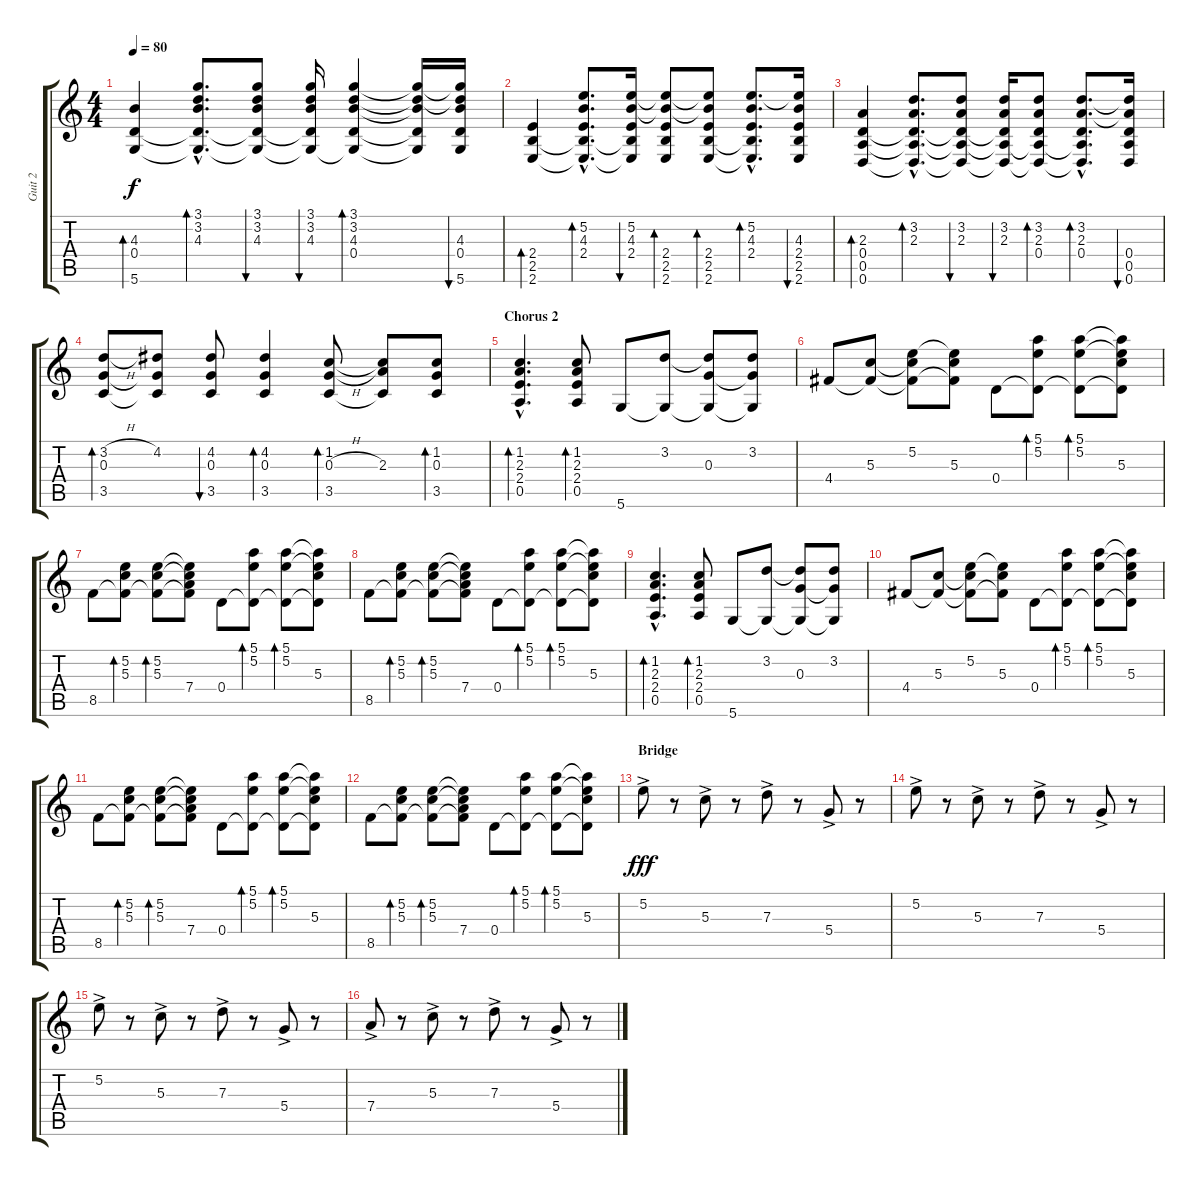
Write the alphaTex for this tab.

\track ("Guit 2" "Guit 2") {instrument electricguitarjazz}
\staff {score tabs}
\tuning (E4 B3 G3 D3 A2 D2) {hide}
\ts (4 4)
\tempo 80
\clef g2
\ks c
(4.3 0.4 5.6).4{bd 30 dy f} (3.1{hac} 3.2{hac} 4.3{hac} 0.4{hac t} 5.6{hac t}).8{d bd 30} (3.1 3.2 4.3 0.4{t} 5.6{t}).8{bu 30} (3.1 3.2 4.3 0.4{t} 5.6{t}).16{bu 30} (3.1 3.2 4.3 0.4 5.6{t}).4{bd 30} (3.1{t} 3.2{t} 4.3{t} 0.4{t} 5.6{t}).16 (3.1{t} 3.2{t} 4.3 0.4 5.6).16{bu 30} |
(2.4 2.5 2.6).4{bd 30} (5.2{hac} 4.3{hac} 2.4{hac} 2.5{hac t} 2.6{hac t}).8{d bd 30} (5.2 4.3 2.4 2.5{t} 2.6{t}).16{bu 30} (5.2{t} 4.3{t} 2.4 2.5 2.6).8{bd 30} (5.2{t} 4.3{t} 2.4 2.5 2.6).8{bd 30} (5.2{hac} 4.3{hac} 2.4{hac} 2.5{hac t} 2.6{hac t}).8{d bd 30} (5.2{t} 4.3 2.4 2.5 2.6).16{bu 30} |
(2.3 0.4 0.5 0.6).4{bd 30} (3.2{hac} 2.3{hac} 0.4{hac t} 0.5{hac t} 0.6{hac t}).8{d bd 30} (3.2 2.3 0.4{t} 0.5{t} 0.6{t}).8{bu 30} (3.2 2.3 0.4{t} 0.5{t} 0.6{t}).16{bu 30} (3.2 2.3 0.4 0.5{t} 0.6{t}).8{bd 30} (3.2{hac} 2.3{hac} 0.4{hac} 0.5{hac t} 0.6{hac t}).8{d bd 30} (3.2{t} 2.3{t} 0.4 0.5 0.6).16{bu 30} |
(3.2{h} 0.3 3.5).8{bd 30} (4.2 0.3{t} 3.5{t}).8 (4.2 0.3 3.5).8{bu 30} (4.2 0.3 3.5).4{bd 30} (1.2 0.3{h} 3.5).8{bd 30} (1.2{t} 2.3 3.5{t}).8 (1.2 0.3 3.5).8{bd 30} |
\section ("" "Chorus 2")
(1.2{hac} 2.3{hac} 2.4{hac} 0.5{hac}).4{d bd 30} (1.2 2.3 2.4 0.5).8{bd 30} 5.6.8 (3.2 5.6{t}).8 (3.2{t} 0.3 5.6{t}).8 (3.2 0.3{t} 5.6{t}).8 |
4.4.8 (5.3 4.4{t}).8 (5.2 5.3{t} 4.4{t}).8 (5.2{t} 5.3 4.4{t}).8 0.4.8 (5.1 5.2 0.4{t}).8{bd 30} (5.1 5.2 0.4{t}).8{bd 30} (5.1{t} 5.2{t} 5.3 0.4{t}).8 |
8.5.8 (5.2 5.3 8.5{t}).8{bd 30} (5.2 5.3 8.5{t}).8{bd 30} (5.2{t} 5.3{t} 7.4 8.5{t}).8 0.4.8 (5.1 5.2 0.4{t}).8{bd 30} (5.1 5.2 0.4{t}).8{bd 30} (5.1{t} 5.2{t} 5.3 0.4{t}).8 |
8.5.8 (5.2 5.3 8.5{t}).8{bd 30} (5.2 5.3 8.5{t}).8{bd 30} (5.2{t} 5.3{t} 7.4 8.5{t}).8 0.4.8 (5.1 5.2 0.4{t}).8{bd 30} (5.1 5.2 0.4{t}).8{bd 30} (5.1{t} 5.2{t} 5.3 0.4{t}).8 |
(1.2{hac} 2.3{hac} 2.4{hac} 0.5{hac}).4{d bd 30} (1.2 2.3 2.4 0.5).8{bd 30} 5.6.8 (3.2 5.6{t}).8 (3.2{t} 0.3 5.6{t}).8 (3.2 0.3{t} 5.6{t}).8 |
4.4.8 (5.3 4.4{t}).8 (5.2 5.3{t} 4.4{t}).8 (5.2{t} 5.3 4.4{t}).8 0.4.8 (5.1 5.2 0.4{t}).8{bd 30} (5.1 5.2 0.4{t}).8{bd 30} (5.1{t} 5.2{t} 5.3 0.4{t}).8 |
8.5.8 (5.2 5.3 8.5{t}).8{bd 30} (5.2 5.3 8.5{t}).8{bd 30} (5.2{t} 5.3{t} 7.4 8.5{t}).8 0.4.8 (5.1 5.2 0.4{t}).8{bd 30} (5.1 5.2 0.4{t}).8{bd 30} (5.1{t} 5.2{t} 5.3 0.4{t}).8 |
8.5.8 (5.2 5.3 8.5{t}).8{bd 30} (5.2 5.3 8.5{t}).8{bd 30} (5.2{t} 5.3{t} 7.4 8.5{t}).8 0.4.8 (5.1 5.2 0.4{t}).8{bd 30} (5.1 5.2 0.4{t}).8{bd 30} (5.1{t} 5.2{t} 5.3 0.4{t}).8 |
\section ("" "Bridge")
5.2{ac}.8{dy fff} r.8 5.3{ac}.8 r.8 7.3{ac}.8 r.8 5.4{ac}.8 r.8 |
5.2{ac}.8 r.8 5.3{ac}.8 r.8 7.3{ac}.8 r.8 5.4{ac}.8 r.8 |
5.2{ac}.8 r.8 5.3{ac}.8 r.8 7.3{ac}.8 r.8 5.4{ac}.8 r.8 |
7.4{ac}.8 r.8 5.3{ac}.8 r.8 7.3{ac}.8 r.8 5.4{ac}.8 r.8
